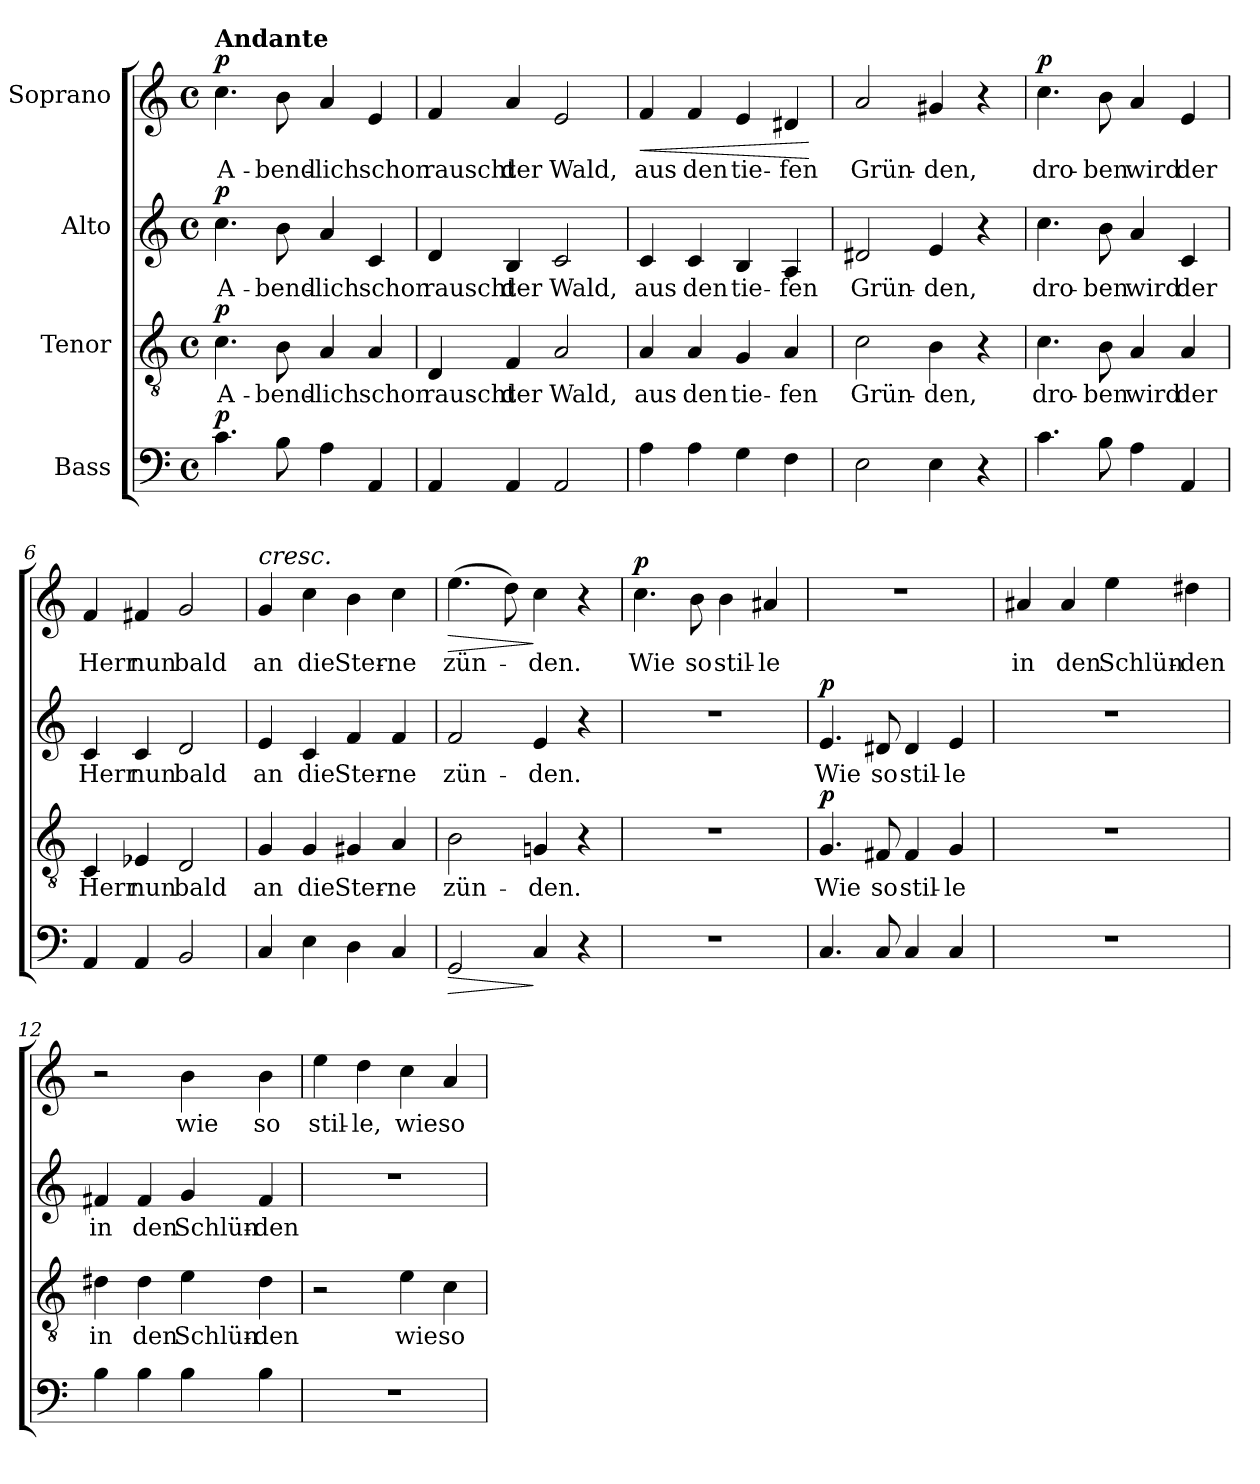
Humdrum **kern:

**kern	**dynam	**kern	**text	**dynam	**kern	**text	**dynam	**kern	**text	**dynam
*part4	*part4	*part3	*part3	*part3	*part2	*part2	*part2	*part1	*part1	*part1
*staff4	*staff4	*staff3	*staff3	*staff3	*staff2	*staff2	*staff2	*staff1	*staff1	*staff1
*I"Bass	*	*I"Tenor	*	*	*I"Alto	*	*	*I"Soprano	*	*
*clefF4	*	*clefGv2	*	*	*clefG2	*	*	*clefG2	*	*
*k[]	*	*k[]	*	*	*k[]	*	*	*k[]	*	*
*M4/4	*	*M4/4	*	*	*M4/4	*	*	*M4/4	*	*
*met(c)	*	*met(c)	*	*	*met(c)	*	*	*met(c)	*	*
=1	=1	=1	=1	=1	=1	=1	=1	=1	=1	=1
!	!	!	!	!	!	!	!	!LO:TX:a:B:t=Andante	!	!
!	!LO:DY:a	!	!LO:LY:b	!LO:DY:a	!	!LO:LY:b	!LO:DY:a	!	!LO:LY:b	!LO:DY:a
4.c\	p	4.c\	A-	p	4.cc\	A-	p	4.cc\	A-	p
!	!	!	!LO:LY:b	!	!	!LO:LY:b	!	!	!LO:LY:b	!
8B\	.	8B\	-bend-	.	8b\	-bend-	.	8b\	-bend-	.
!	!	!	!LO:LY:b	!	!	!LO:LY:b	!	!	!LO:LY:b	!
4A\	.	4A/	-lich	.	4a/	-lich	.	4a/	-lich	.
!	!	!	!LO:LY:b	!	!	!LO:LY:b	!	!	!LO:LY:b	!
4AA/	.	4A/	schon	.	4c/	schon	.	4e/	schon	.
=2	=2	=2	=2	=2	=2	=2	=2	=2	=2	=2
!	!	!	!LO:LY:b	!	!	!LO:LY:b	!	!	!LO:LY:b	!
4AA/	.	4D/	rauscht	.	4d/	rauscht	.	4f/	rauscht	.
!	!	!	!LO:LY:b	!	!	!LO:LY:b	!	!	!LO:LY:b	!
4AA/	.	4F/	der	.	4B/	der	.	4a/	der	.
!	!	!	!LO:LY:b	!	!	!LO:LY:b	!	!	!LO:LY:b	!
2AA/	.	2A/	Wald,	.	2c/	Wald,	.	2e/	Wald,	.
=3	=3	=3	=3	=3	=3	=3	=3	=3	=3	=3
!	!	!	!LO:LY:b	!	!	!LO:LY:b	!	!	!LO:LY:b	!LO:HP:b
4A\	.	4A/	aus	.	4c/	aus	.	4f/	aus	<
!	!	!	!LO:LY:b	!	!	!LO:LY:b	!	!	!LO:LY:b	!
4A\	.	4A/	den	.	4c/	den	.	4f/	den	.
!	!	!	!LO:LY:b	!	!	!LO:LY:b	!	!	!LO:LY:b	!
4G\	.	4G/	tie-	.	4B/	tie-	.	4e/	tie-	.
!	!	!	!LO:LY:b	!	!	!LO:LY:b	!	!	!LO:LY:b	!
4F\	.	4A/	-fen	.	4A/	-fen	.	4d#X/	-fen	.
.	.	.	.	.	.	.	.	.	.	[
!!LO:LB:g=z
=4	=4	=4	=4	=4	=4	=4	=4	=4	=4	=4
!	!	!	!LO:LY:b	!	!	!LO:LY:b	!	!	!LO:LY:b	!
2E\	.	2c\	Grün-	.	2d#X/	Grün-	.	2a/	Grün-	.
!	!	!	!LO:LY:b	!	!	!LO:LY:b	!	!	!LO:LY:b	!
4E\	.	4B\	-den,	.	4e/	-den,	.	4g#X/	-den,	.
4r	.	4r	.	.	4r	.	.	4r	.	.
=5	=5	=5	=5	=5	=5	=5	=5	=5	=5	=5
!	!	!	!LO:LY:b	!	!	!LO:LY:b	!	!	!LO:LY:b	!LO:DY:a
4.c\	.	4.c\	dro-	.	4.cc\	dro-	.	4.cc\	dro-	p
!	!	!	!LO:LY:b	!	!	!LO:LY:b	!	!	!LO:LY:b	!
8B\	.	8B\	-ben	.	8b\	-ben	.	8b\	-ben	.
!	!	!	!LO:LY:b	!	!	!LO:LY:b	!	!	!LO:LY:b	!
4A\	.	4A/	wird	.	4a/	wird	.	4a/	wird	.
!	!	!	!LO:LY:b	!	!	!LO:LY:b	!	!	!LO:LY:b	!
4AA/	.	4A/	der	.	4c/	der	.	4e/	der	.
=6	=6	=6	=6	=6	=6	=6	=6	=6	=6	=6
!	!	!	!LO:LY:b	!	!	!LO:LY:b	!	!	!LO:LY:b	!
4AA/	.	4C/	Herr	.	4c/	Herr	.	4f/	Herr	.
!	!	!	!LO:LY:b	!	!	!LO:LY:b	!	!	!LO:LY:b	!
4AA/	.	4E-X/	nun	.	4c/	nun	.	4f#X/	nun	.
!	!	!	!LO:LY:b	!	!	!LO:LY:b	!	!	!LO:LY:b	!
2BB/	.	2D/	bald	.	2d/	bald	.	2g/	bald	.
=7	=7	=7	=7	=7	=7	=7	=7	=7	=7	=7
!	!	!	!	!	!	!	!	!LO:TX:a:i:t=cresc.	!	!
!	!	!	!LO:LY:b	!	!	!LO:LY:b	!	!	!LO:LY:b	!
4C/	.	4G/	an	.	4e/	an	.	4g/	an	.
!	!	!	!LO:LY:b	!	!	!LO:LY:b	!	!	!LO:LY:b	!
4E\	.	4G/	die	.	4c/	die	.	4cc\	die	.
!	!	!	!LO:LY:b	!	!	!LO:LY:b	!	!	!LO:LY:b	!
4D\	.	4G#X/	Ster-	.	4f/	Ster-	.	4b\	Ster-	.
!	!	!	!LO:LY:b	!	!	!LO:LY:b	!	!	!LO:LY:b	!
4C/	.	4A/	-ne	.	4f/	-ne	.	4cc\	-ne	.
!!LO:LB:g=z
=8	=8	=8	=8	=8	=8	=8	=8	=8	=8	=8
!	!LO:HP:b	!	!LO:LY:b	!	!	!LO:LY:b	!	!	!LO:LY:b	!LO:HP:b
2GG/	>	2B\	zün-	.	2f/	zün-	.	(4.ee\	zün-	>
.	.	.	.	.	.	.	.	8dd\)	.	.
!	!	!	!LO:LY:b	!	!	!LO:LY:b	!	!	!LO:LY:b	!
4C/	]	4Gn/	-den.	.	4e/	-den.	.	4cc\	-den.	]
4r	.	4r	.	.	4r	.	.	4r	.	.
=9	=9	=9	=9	=9	=9	=9	=9	=9	=9	=9
!	!	!	!	!	!	!	!	!	!LO:LY:b	!LO:DY:a
1r	.	1r	.	.	1r	.	.	4.cc\	Wie	p
!	!	!	!	!	!	!	!	!	!LO:LY:b	!
.	.	.	.	.	.	.	.	8b\	so	.
!	!	!	!	!	!	!	!	!	!LO:LY:b	!
.	.	.	.	.	.	.	.	4b\	stil-	.
!	!	!	!	!	!	!	!	!	!LO:LY:b	!
.	.	.	.	.	.	.	.	4a#X/	-le	.
=10	=10	=10	=10	=10	=10	=10	=10	=10	=10	=10
!	!	!	!LO:LY:b	!LO:DY:a	!	!LO:LY:b	!LO:DY:a	!	!	!
4.C/	.	4.G/	Wie	p	4.e/	Wie	p	1r	.	.
!	!	!	!LO:LY:b	!	!	!LO:LY:b	!	!	!	!
8C/	.	8F#X/	so	.	8d#X/	so	.	.	.	.
!	!	!	!LO:LY:b	!	!	!LO:LY:b	!	!	!	!
4C/	.	4F#/	stil-	.	4d#/	stil-	.	.	.	.
!	!	!	!LO:LY:b	!	!	!LO:LY:b	!	!	!	!
4C/	.	4G/	-le	.	4e/	-le	.	.	.	.
=11	=11	=11	=11	=11	=11	=11	=11	=11	=11	=11
!	!	!	!	!	!	!	!	!	!LO:LY:b	!
1r	.	1r	.	.	1r	.	.	4a#X/	in	.
!	!	!	!	!	!	!	!	!	!LO:LY:b	!
.	.	.	.	.	.	.	.	4a#/	den	.
!	!	!	!	!	!	!	!	!	!LO:LY:b	!
.	.	.	.	.	.	.	.	4ee\	Schlün-	.
!	!	!	!	!	!	!	!	!	!LO:LY:b	!
.	.	.	.	.	.	.	.	4dd#X\	-den	.
!!LO:PB:g=z
=12	=12	=12	=12	=12	=12	=12	=12	=12	=12	=12
!	!	!	!LO:LY:b	!	!	!LO:LY:b	!	!	!	!
4B\	.	4d#X\	in	.	4f#X/	in	.	2r	.	.
!	!	!	!LO:LY:b	!	!	!LO:LY:b	!	!	!	!
4B\	.	4d#\	den	.	4f#/	den	.	.	.	.
!	!	!	!LO:LY:b	!	!	!LO:LY:b	!	!	!LO:LY:b	!
4B\	.	4e\	Schlün-	.	4g/	Schlün-	.	4b\	wie	.
!	!	!	!LO:LY:b	!	!	!LO:LY:b	!	!	!LO:LY:b	!
4B\	.	4d#\	-den	.	4f#/	-den	.	4b\	so	.
=13	=13	=13	=13	=13	=13	=13	=13	=13	=13	=13
!	!	!	!	!	!	!	!	!	!LO:LY:b	!
1r	.	2r	.	.	1r	.	.	4ee\	stil-	.
!	!	!	!	!	!	!	!	!	!LO:LY:b	!
.	.	.	.	.	.	.	.	4dd\	-le,	.
!	!	!	!LO:LY:b	!	!	!	!	!	!LO:LY:b	!
.	.	4e\	wie	.	.	.	.	4cc\	wie	.
!	!	!	!LO:LY:b	!	!	!	!	!	!LO:LY:b	!
.	.	4c\	so	.	.	.	.	4a/	so	.
=	=	=	=	=	=	=	=	=	=	=
*-	*-	*-	*-	*-	*-	*-	*-	*-	*-	*-
